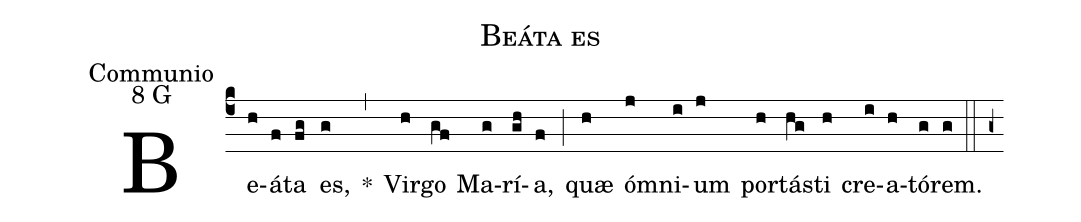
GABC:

name: Beáta es;
office-part: Communio;
mode: 8;
mode-differentia: G;
%%
(c4)

Be(h)á(f)ta(fg) es,(g) *(,) Vir(h)go(gf) Ma(g)rí(gh)a,(f) (;) qu<sp>ae</sp>(h) óm(j)ni(i)um(j) por(h)tás(hg)ti(h) cre(i)a(h)tó(g)rem.(g)

(::)

(g+)
